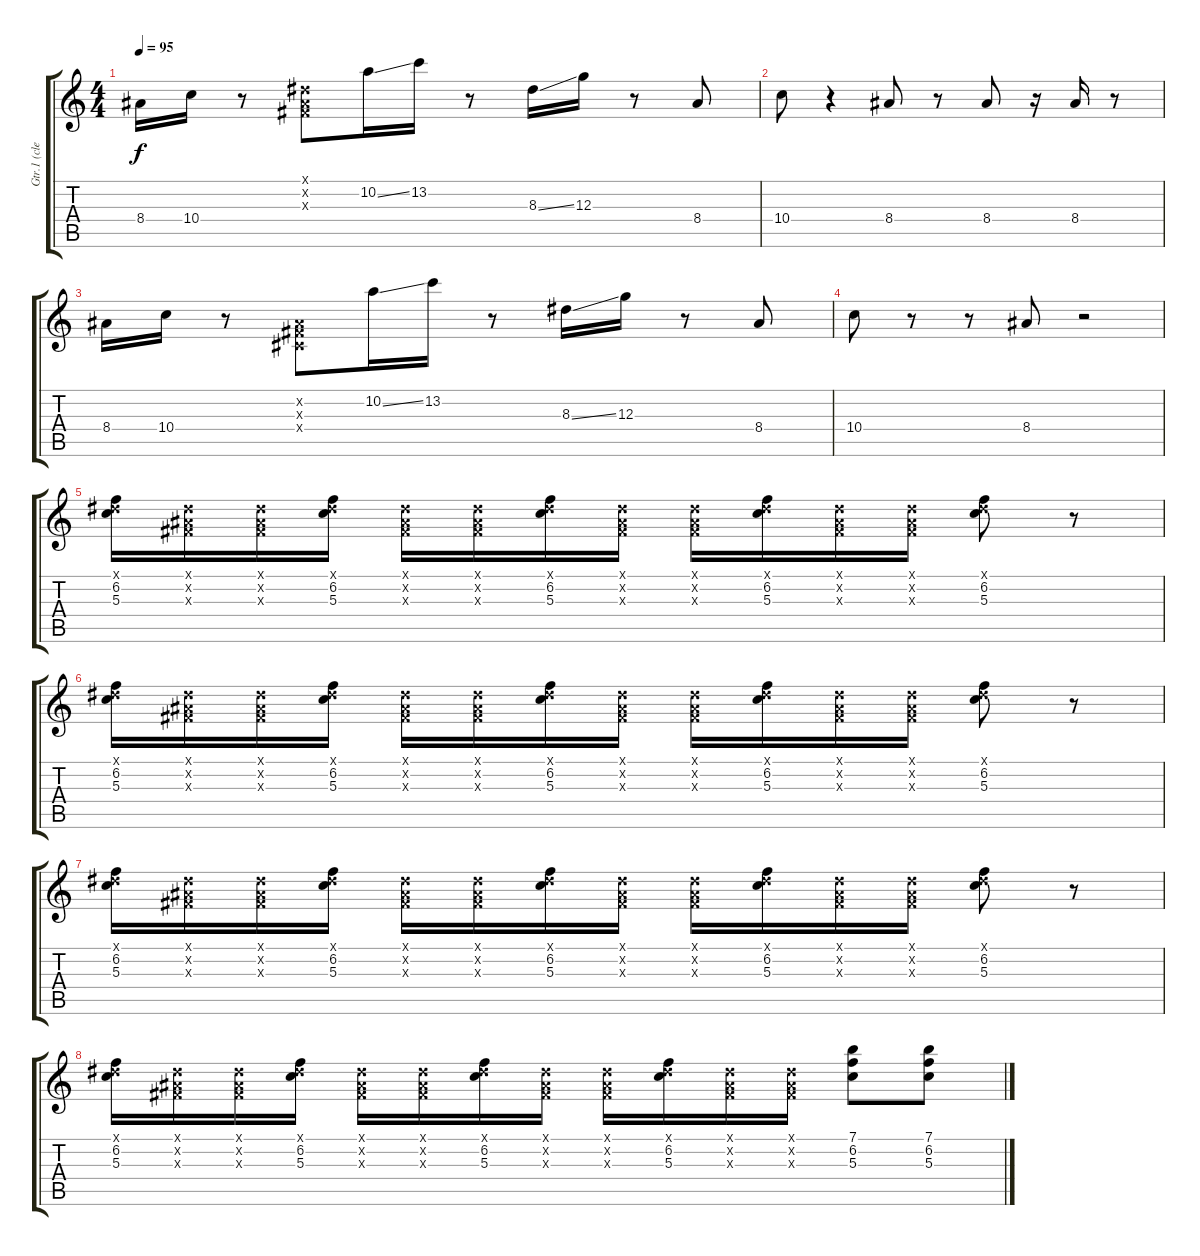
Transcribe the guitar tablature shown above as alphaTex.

\track ("Gtr.1 (clean)" "Gtr.1 (cle") {instrument electricguitarclean}
\staff {score tabs}
\tuning (E4 B3 G3 D3 A2 E2) {hide}
\ts (4 4)
\tempo 95
\clef g2
\ks c
8.4.16{dy f} 10.4.16 r.8 (-1.1{x} -1.2{x} -1.3{x}).8 10.2{ss}.16 13.2.16 r.8 8.3{ss}.16 12.3.16 r.8 8.4.8 |
10.4.8 r.4 8.4.8 r.8 8.4.8 r.16 8.4.16 r.8 |
8.4.16 10.4.16 r.8 (-1.2{x} -1.3{x} -1.4{x}).8 10.2{ss}.16 13.2.16 r.8 8.3{ss}.16 12.3.16 r.8 8.4.8 |
10.4.8 r.8 r.8 8.4.8 r.2 |
(-1.1{x} 6.2 5.3).16 (-1.1{x} -1.2{x} -1.3{x}).16 (-1.1{x} -1.2{x} -1.3{x}).16 (-1.1{x} 6.2 5.3).16 (-1.1{x} -1.2{x} -1.3{x}).16 (-1.1{x} -1.2{x} -1.3{x}).16 (-1.1{x} 6.2 5.3).16 (-1.1{x} -1.2{x} -1.3{x}).16 (-1.1{x} -1.2{x} -1.3{x}).16 (-1.1{x} 6.2 5.3).16 (-1.1{x} -1.2{x} -1.3{x}).16 (-1.1{x} -1.2{x} -1.3{x}).16 (-1.1{x} 6.2 5.3).8 r.8 |
(-1.1{x} 6.2 5.3).16 (-1.1{x} -1.2{x} -1.3{x}).16 (-1.1{x} -1.2{x} -1.3{x}).16 (-1.1{x} 6.2 5.3).16 (-1.1{x} -1.2{x} -1.3{x}).16 (-1.1{x} -1.2{x} -1.3{x}).16 (-1.1{x} 6.2 5.3).16 (-1.1{x} -1.2{x} -1.3{x}).16 (-1.1{x} -1.2{x} -1.3{x}).16 (-1.1{x} 6.2 5.3).16 (-1.1{x} -1.2{x} -1.3{x}).16 (-1.1{x} -1.2{x} -1.3{x}).16 (-1.1{x} 6.2 5.3).8 r.8 |
(-1.1{x} 6.2 5.3).16 (-1.1{x} -1.2{x} -1.3{x}).16 (-1.1{x} -1.2{x} -1.3{x}).16 (-1.1{x} 6.2 5.3).16 (-1.1{x} -1.2{x} -1.3{x}).16 (-1.1{x} -1.2{x} -1.3{x}).16 (-1.1{x} 6.2 5.3).16 (-1.1{x} -1.2{x} -1.3{x}).16 (-1.1{x} -1.2{x} -1.3{x}).16 (-1.1{x} 6.2 5.3).16 (-1.1{x} -1.2{x} -1.3{x}).16 (-1.1{x} -1.2{x} -1.3{x}).16 (-1.1{x} 6.2 5.3).8 r.8 |
(-1.1{x} 6.2 5.3).16 (-1.1{x} -1.2{x} -1.3{x}).16 (-1.1{x} -1.2{x} -1.3{x}).16 (-1.1{x} 6.2 5.3).16 (-1.1{x} -1.2{x} -1.3{x}).16 (-1.1{x} -1.2{x} -1.3{x}).16 (-1.1{x} 6.2 5.3).16 (-1.1{x} -1.2{x} -1.3{x}).16 (-1.1{x} -1.2{x} -1.3{x}).16 (-1.1{x} 6.2 5.3).16 (-1.1{x} -1.2{x} -1.3{x}).16 (-1.1{x} -1.2{x} -1.3{x}).16 (7.1 6.2 5.3).8 (7.1 6.2 5.3).8
